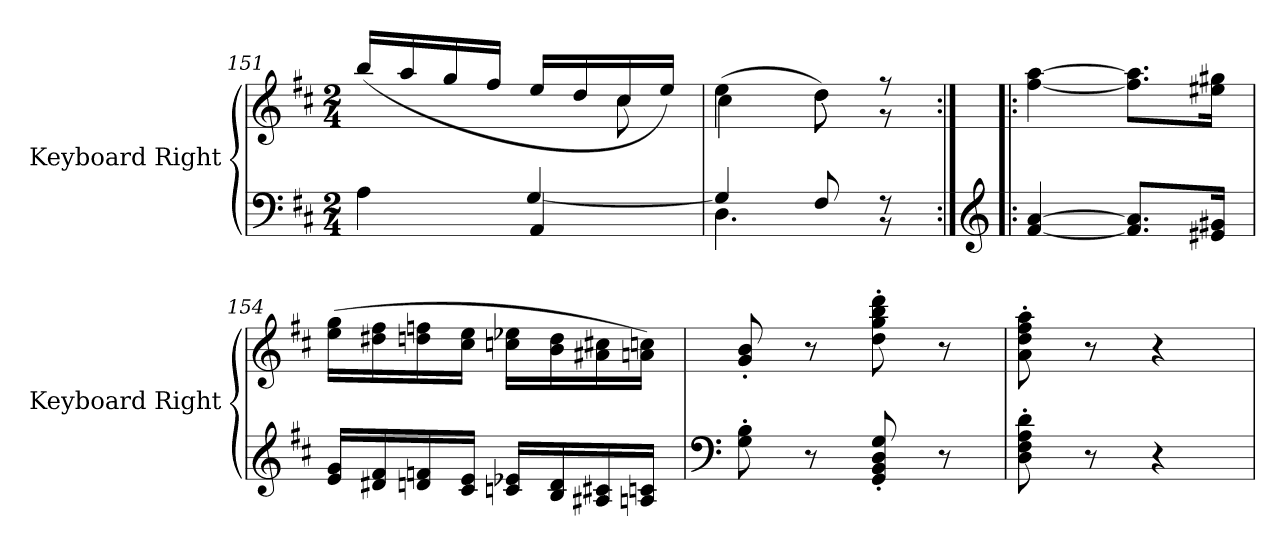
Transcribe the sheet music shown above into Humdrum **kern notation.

**kern	**kern
*part1	*part1
*staff2	*staff1
*I"Keyboard Right	*
*I'Keyboard Right	*
*clefF4	*clefG2
*k[f#c#]	*k[f#c#]
*D:	*D:
*M2/4	*M2/4
=151	=151
*^	*^
4A\	4ryy	(>16bb/LL	4.ryy
.	.	16aa/	.
.	.	16gg/	.
.	.	16ff#/JJ	.
4AA/	[4G/	16ee/LL	.
.	.	16dd/	.
.	.	16cc#/	8cc#\
.	.	16ee/JJ)	.
=152	=152	=152	=152
4.D\	4G/]	(>4ee\	4cc#\
.	8F#/	8dd\)	8dd\
8r	8r	8r	8r
*v	*v	*	*
*	*v	*v
!!LO:LB:g=z
=153:|!|:	=153:|!|:
*clefG2	*
*^	*^
!	!	!LO:TX:a:B:t=VAR IX	!
*v	*v	*	*
*	*v	*v
[4f#/ [4a/	[4ff#\ [4aa\
8.f#/] 8.a/]L	8.ff#\] 8.aa\]L
16e#X/ 16g#X/Jk	16ee#X\ 16gg#X\Jk
=154	=154
16e/ 16g/LL	(>16ee\ 16gg\LL
16d#X/ 16f#/	16dd#X\ 16ff#\
16dn/ 16fn/	16ddn\ 16ffn\
16c#/ 16e/JJ	16cc#\ 16ee\JJ
16cn/ 16e-X/LL	16ccn\ 16ee-X\LL
16B/ 16d/	16b\ 16dd\
16A#X/ 16c#X/	16a#X\ 16cc#X\
16An/ 16cn/JJ	16an\ 16ccn\JJ)
=155	=155
*clefF4	*
8G\' 8B\'	8g/' 8b/'
8r	8r
8GG/' 8BB/' 8D/' 8G/'	8dd\' 8gg\' 8bb\' 8ddd\'
8r	8r
=156	=156
8D\' 8F#\' 8A\' 8d\'	8a\' 8dd\' 8ff#\' 8aa\'
8r	8r
4r	4r
=	=
*-	*-
